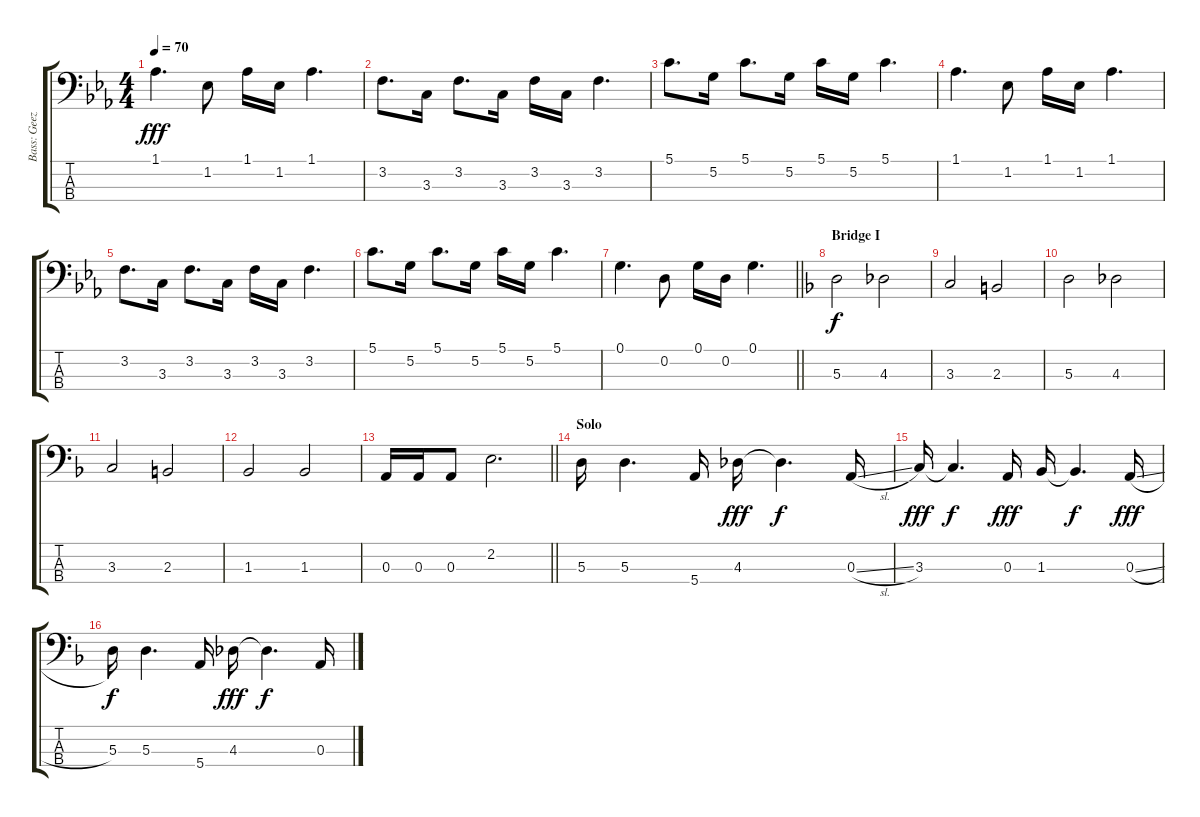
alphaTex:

\track ("Bass: Geezer" "Bass: Geez") {instrument electricbassfinger}
\staff {score tabs}
\tuning (G2 D2 A1 E1) {hide}
\ts (4 4)
\tempo 70
\clef f4
\ks eb
1.1.4{d dy fff} 1.2.8 1.1.16 1.2.16 1.1.4{d} |
3.2.8{d} 3.3.16 3.2.8{d} 3.3.16 3.2.16 3.3.16 3.2.4{d} |
5.1.8{d} 5.2.16 5.1.8{d} 5.2.16 5.1.16 5.2.16 5.1.4{d} |
1.1.4{d} 1.2.8 1.1.16 1.2.16 1.1.4{d} |
3.2.8{d} 3.3.16 3.2.8{d} 3.3.16 3.2.16 3.3.16 3.2.4{d} |
5.1.8{d} 5.2.16 5.1.8{d} 5.2.16 5.1.16 5.2.16 5.1.4{d} |
\barLineRight lightlight
0.1.4{d} 0.2.8 0.1.16 0.2.16 0.1.4{d} |
\section ("" "Bridge I")
\ks dminor
5.3.2{dy f} 4.3.2 |
3.3.2 2.3.2 |
5.3.2 4.3.2 |
3.3.2 2.3.2 |
1.3.2 1.3.2 |
\barLineRight lightlight
0.3.16 0.3.16 0.3.8 2.2.2{d} |
\section ("" "Solo")
5.3.16 5.3.4{d} 5.4.16 4.3.16{dy fff} 4.3{t}.4{d dy f} 0.3{sl}.16 |
3.3.16{dy fff} 3.3{t}.4{d dy f} 0.3.16{dy fff} 1.3.16 1.3{t}.4{d dy f} 0.3{sl}.16{dy fff} |
5.3.16{dy f} 5.3.4{d} 5.4.16 4.3.16{dy fff} 4.3{t}.4{d dy f} 0.3{sl}.16
